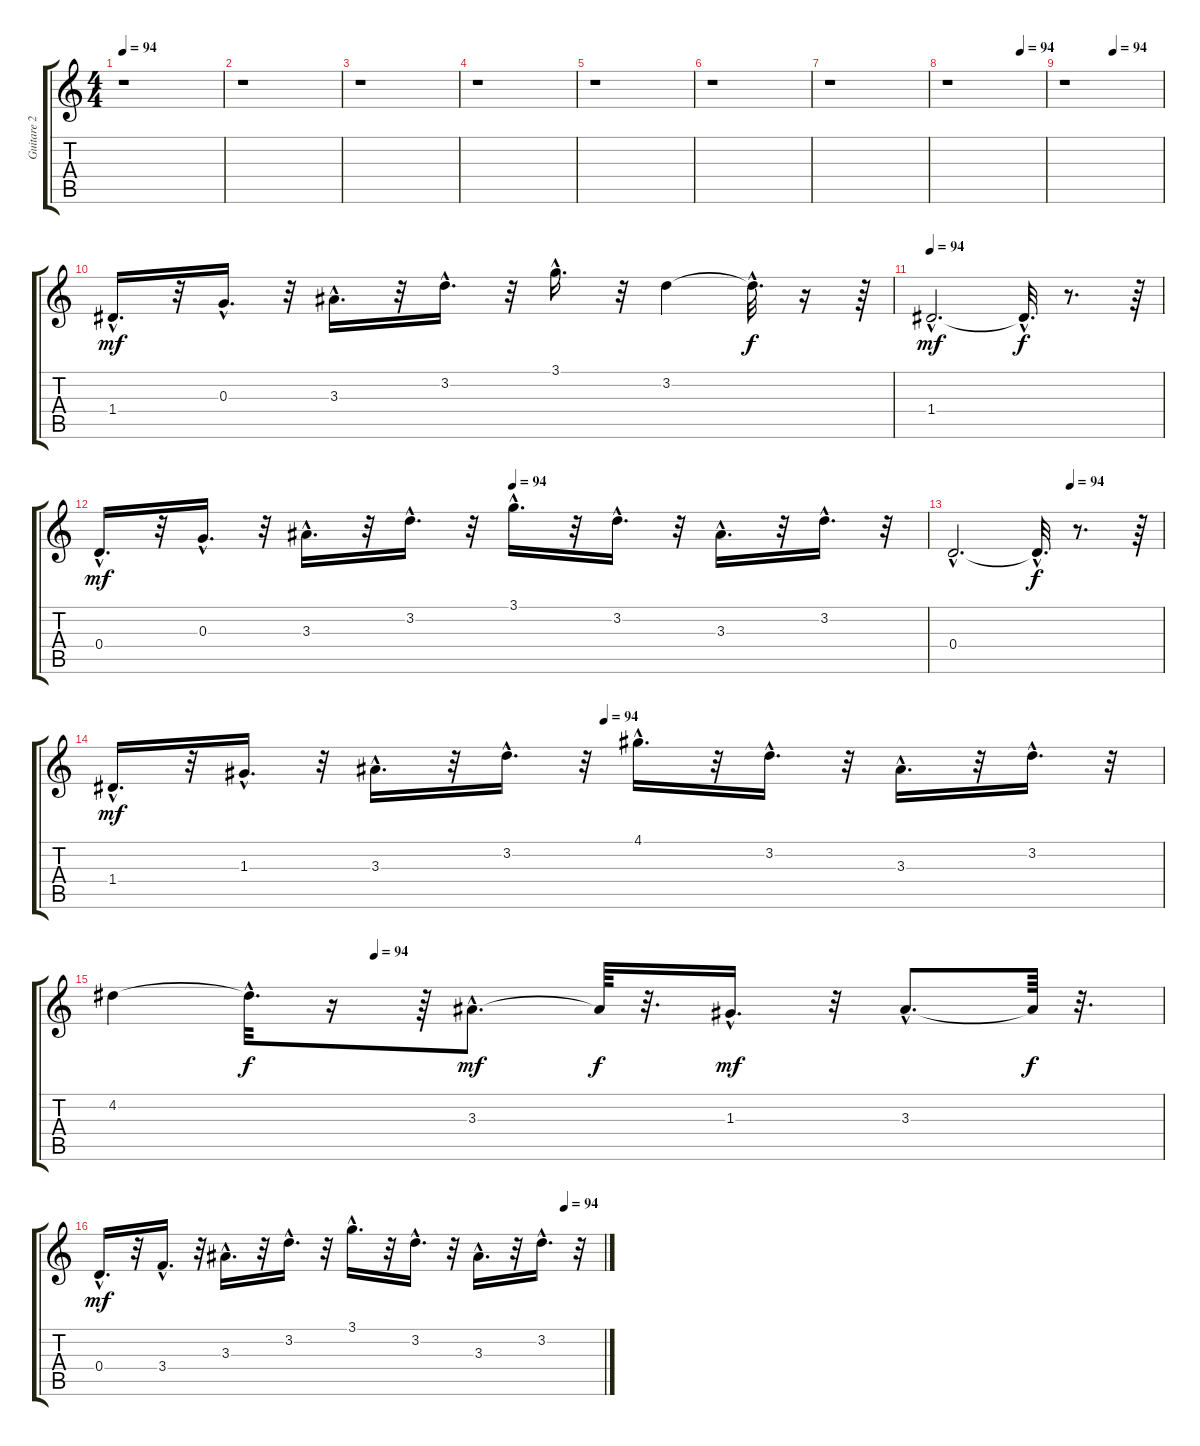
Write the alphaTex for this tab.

\track ("Guitare 2" "Guitare 2") {instrument acousticguitarnylon}
\staff {score tabs}
\tuning (E4 B3 G3 D3 A2 E2) {hide}
\ts (4 4)
\tempo 94
\clef g2
\ks c
r.1{dy f} |
r.1 |
r.1 |
r.1 |
r.1 |
r.1 |
r.1 |
\tempo (94 0.75)
r.1 |
\tempo (94 0.5)
r.1 |
1.4{hac}.16{d dy mf} r.32 0.3{hac}.16{d} r.32 3.3{hac}.16{d} r.32 3.2{hac}.16{d} r.32 3.1{hac}.16{d} r.32 3.2.4 3.2{hac t}.32{d dy f} r.16 r.64 |
\tempo 94
1.4{hac}.2{d dy mf} 1.4{hac t}.32{d dy f} r.8{d} r.64 |
\tempo (94 0.5)
0.4{hac}.16{d dy mf} r.32 0.3{hac}.16{d} r.32 3.3{hac}.16{d} r.32 3.2{hac}.16{d} r.32 3.1{hac}.16{d} r.32 3.2{hac}.16{d} r.32 3.3{hac}.16{d} r.32 3.2{hac}.16{d} r.32 |
\tempo (94 0.5625)
0.4{hac}.2{d} 0.4{hac t}.32{d dy f} r.8{d} r.64 |
\tempo (94 0.46875)
1.4{hac}.16{d dy mf} r.32 1.3{hac}.16{d} r.32 3.3{hac}.16{d} r.32 3.2{hac}.16{d} r.32 4.1{hac}.16{d} r.32 3.2{hac}.16{d} r.32 3.3{hac}.16{d} r.32 3.2{hac}.16{d} r.32 |
\tempo (94 0.25)
4.2.4 4.2{hac t}.32{d dy f} r.16 r.64 3.3{hac}.8{d dy mf} 3.3{t}.64{dy f} r.32{d} 1.3{hac}.16{d dy mf} r.32 3.3{hac}.8{d} 3.3{t}.64{dy f} r.32{d} |
\tempo (94 0.921875)
0.4{hac}.16{d dy mf} r.32 3.4{hac}.16{d} r.32 3.3{hac}.16{d} r.32 3.2{hac}.16{d} r.32 3.1{hac}.16{d} r.32 3.2{hac}.16{d} r.32 3.3{hac}.16{d} r.32 3.2{hac}.16{d} r.32
